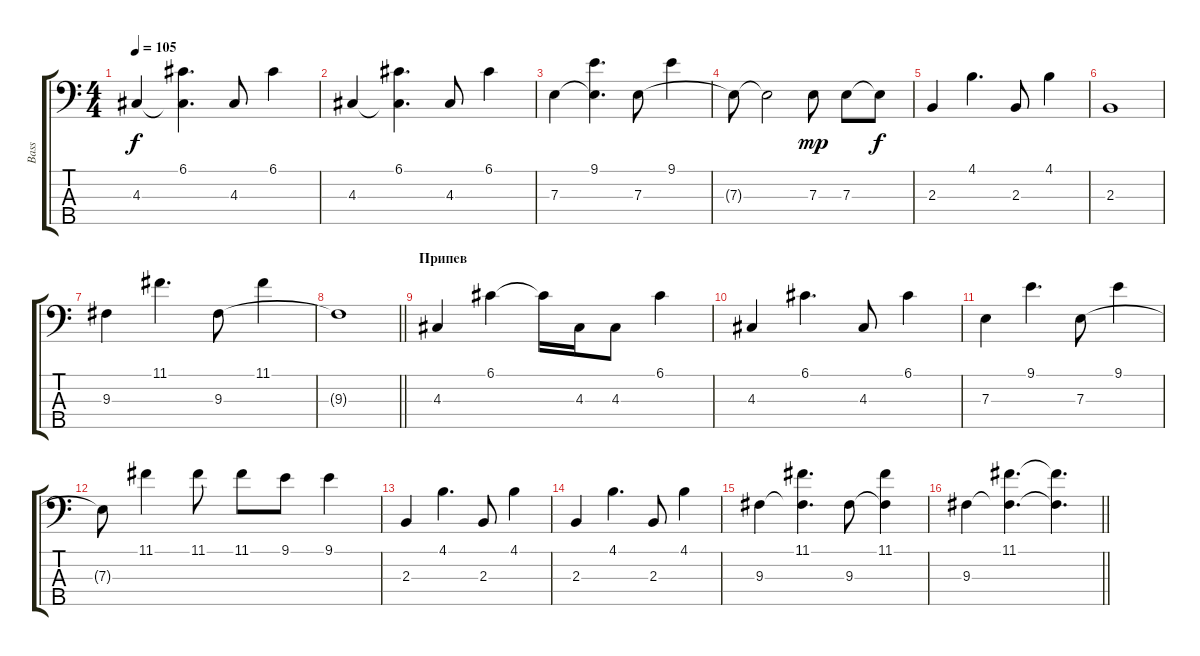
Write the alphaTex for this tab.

\track ("Bass" "Bass") {instrument electricbassfinger}
\staff {score tabs}
\tuning (G2 D2 A1 E1 B0) {hide}
\ts (4 4)
\tempo 105
\clef f4
\ks c
4.3.4{dy f} (6.1 4.3{t}).4{d} 4.3.8 6.1.4 |
4.3.4 (6.1 4.3{t}).4{d} 4.3.8 6.1.4 |
7.3.4 (9.1 7.3{t}).4{d} 7.3.8 9.1.4 |
7.3{t}.8 7.3{t}.2 7.3.8{dy mp} 7.3.8 7.3{t}.8{dy f} |
2.3.4 4.1.4{d} 2.3.8 4.1.4 |
2.3.1 |
9.3.4 11.1.4{d} 9.3.8 11.1.4 |
\barLineRight lightlight
9.3{t}.1 |
\section ("" "Припев")
4.3.4 6.1.4 6.1{t}.16 4.3.16 4.3.8 6.1.4 |
4.3.4 6.1.4{d} 4.3.8 6.1.4 |
7.3.4 9.1.4{d} 7.3.8 9.1.4 |
7.3{t}.8 11.1.4 11.1.8 11.1.8 9.1.8 9.1.4 |
2.3.4 4.1.4{d} 2.3.8 4.1.4 |
2.3.4 4.1.4{d} 2.3.8 4.1.4 |
9.3.4 (11.1 9.3{t}).4{d} 9.3.8 (11.1 9.3{t}).4 |
\barLineRight lightlight
9.3.4 (11.1 9.3{t}).4{d} (11.1{t} 9.3{t}).4{d}
